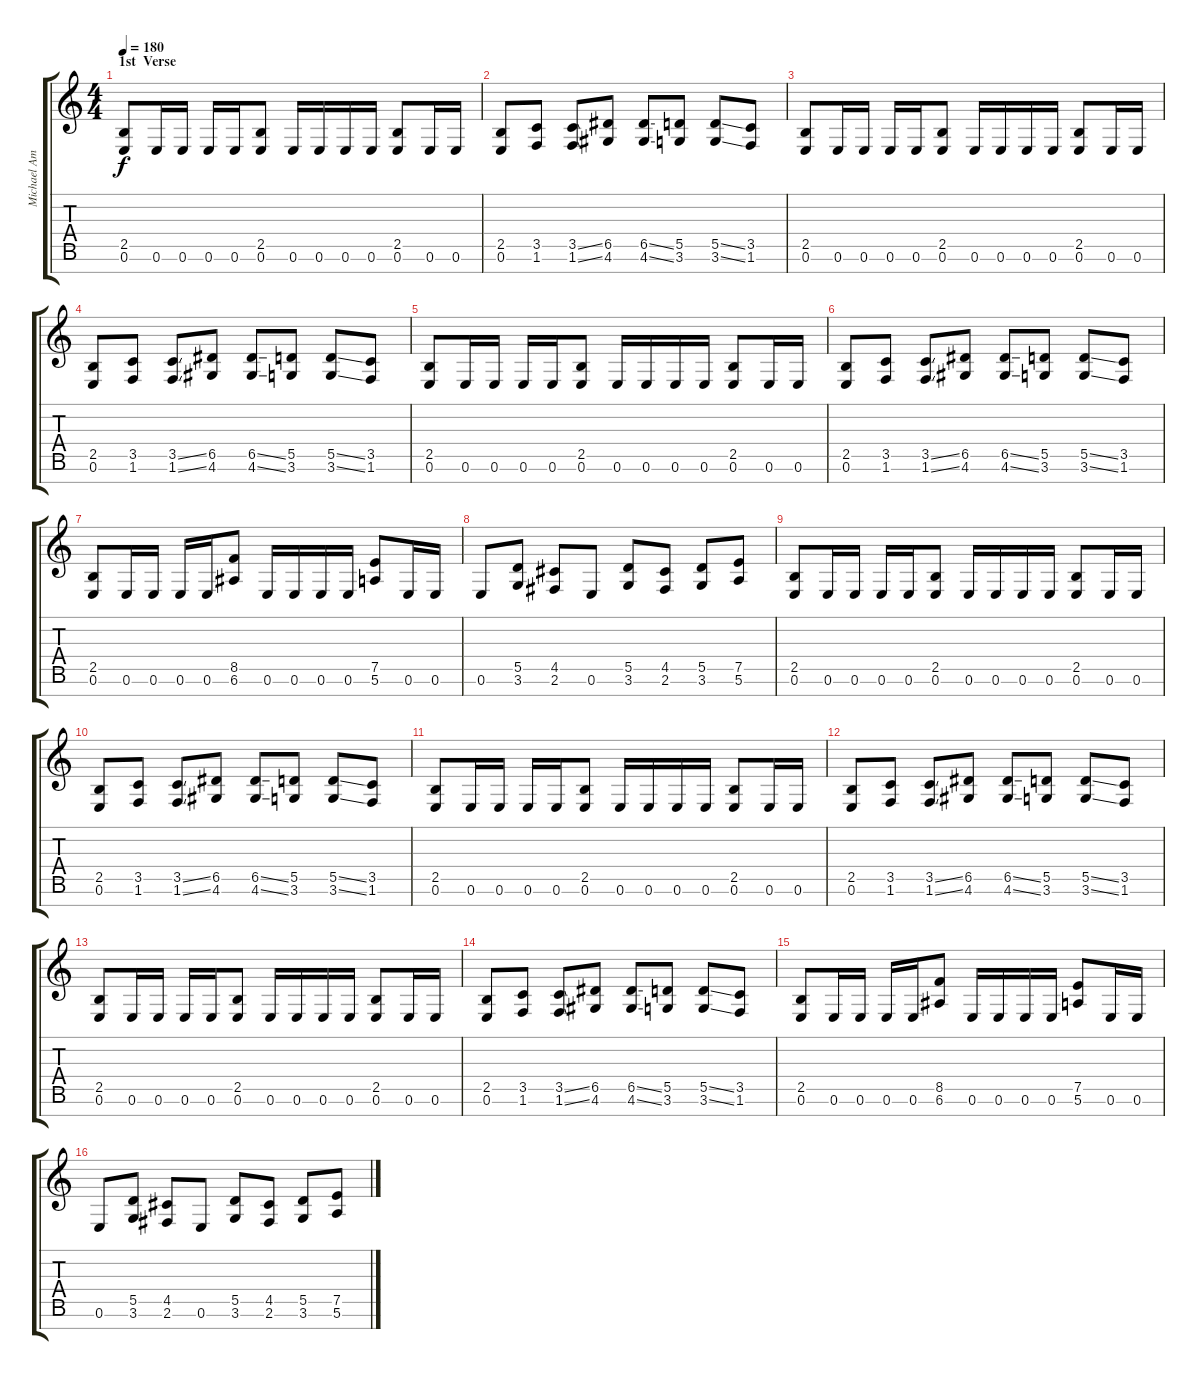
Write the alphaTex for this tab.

\track ("Michael Amott" "Michael Am") {instrument distortionguitar}
\staff {score tabs}
\tuning (E4 B3 G3 D3 A2 E2 B1) {hide}
\ts (4 4)
\section ("" "1st  Verse")
\tempo 180
\clef g2
\ks c
(2.5 0.6).8{dy f} 0.6.16 0.6.16 0.6.16 0.6.16 (2.5 0.6).8 0.6.16 0.6.16 0.6.16 0.6.16 (2.5 0.6).8 0.6.16 0.6.16 |
(2.5 0.6).8 (3.5 1.6).8 (3.5{ss} 1.6{ss}).8 (6.5 4.6).8 (6.5{ss} 4.6{ss}).8 (5.5 3.6).8 (5.5{ss} 3.6{ss}).8 (3.5 1.6).8 |
(2.5 0.6).8 0.6.16 0.6.16 0.6.16 0.6.16 (2.5 0.6).8 0.6.16 0.6.16 0.6.16 0.6.16 (2.5 0.6).8 0.6.16 0.6.16 |
(2.5 0.6).8 (3.5 1.6).8 (3.5{ss} 1.6{ss}).8 (6.5 4.6).8 (6.5{ss} 4.6{ss}).8 (5.5 3.6).8 (5.5{ss} 3.6{ss}).8 (3.5 1.6).8 |
(2.5 0.6).8 0.6.16 0.6.16 0.6.16 0.6.16 (2.5 0.6).8 0.6.16 0.6.16 0.6.16 0.6.16 (2.5 0.6).8 0.6.16 0.6.16 |
(2.5 0.6).8 (3.5 1.6).8 (3.5{ss} 1.6{ss}).8 (6.5 4.6).8 (6.5{ss} 4.6{ss}).8 (5.5 3.6).8 (5.5{ss} 3.6{ss}).8 (3.5 1.6).8 |
(2.5 0.6).8 0.6.16 0.6.16 0.6.16 0.6.16 (8.5 6.6).8 0.6.16 0.6.16 0.6.16 0.6.16 (7.5 5.6).8 0.6.16 0.6.16 |
0.6.8 (5.5 3.6).8 (4.5 2.6).8 0.6.8 (5.5 3.6).8 (4.5 2.6).8 (5.5 3.6).8 (7.5 5.6).8 |
(2.5 0.6).8 0.6.16 0.6.16 0.6.16 0.6.16 (2.5 0.6).8 0.6.16 0.6.16 0.6.16 0.6.16 (2.5 0.6).8 0.6.16 0.6.16 |
(2.5 0.6).8 (3.5 1.6).8 (3.5{ss} 1.6{ss}).8 (6.5 4.6).8 (6.5{ss} 4.6{ss}).8 (5.5 3.6).8 (5.5{ss} 3.6{ss}).8 (3.5 1.6).8 |
(2.5 0.6).8 0.6.16 0.6.16 0.6.16 0.6.16 (2.5 0.6).8 0.6.16 0.6.16 0.6.16 0.6.16 (2.5 0.6).8 0.6.16 0.6.16 |
(2.5 0.6).8 (3.5 1.6).8 (3.5{ss} 1.6{ss}).8 (6.5 4.6).8 (6.5{ss} 4.6{ss}).8 (5.5 3.6).8 (5.5{ss} 3.6{ss}).8 (3.5 1.6).8 |
(2.5 0.6).8 0.6.16 0.6.16 0.6.16 0.6.16 (2.5 0.6).8 0.6.16 0.6.16 0.6.16 0.6.16 (2.5 0.6).8 0.6.16 0.6.16 |
(2.5 0.6).8 (3.5 1.6).8 (3.5{ss} 1.6{ss}).8 (6.5 4.6).8 (6.5{ss} 4.6{ss}).8 (5.5 3.6).8 (5.5{ss} 3.6{ss}).8 (3.5 1.6).8 |
(2.5 0.6).8 0.6.16 0.6.16 0.6.16 0.6.16 (8.5 6.6).8 0.6.16 0.6.16 0.6.16 0.6.16 (7.5 5.6).8 0.6.16 0.6.16 |
0.6.8 (5.5 3.6).8 (4.5 2.6).8 0.6.8 (5.5 3.6).8 (4.5 2.6).8 (5.5 3.6).8 (7.5 5.6).8
